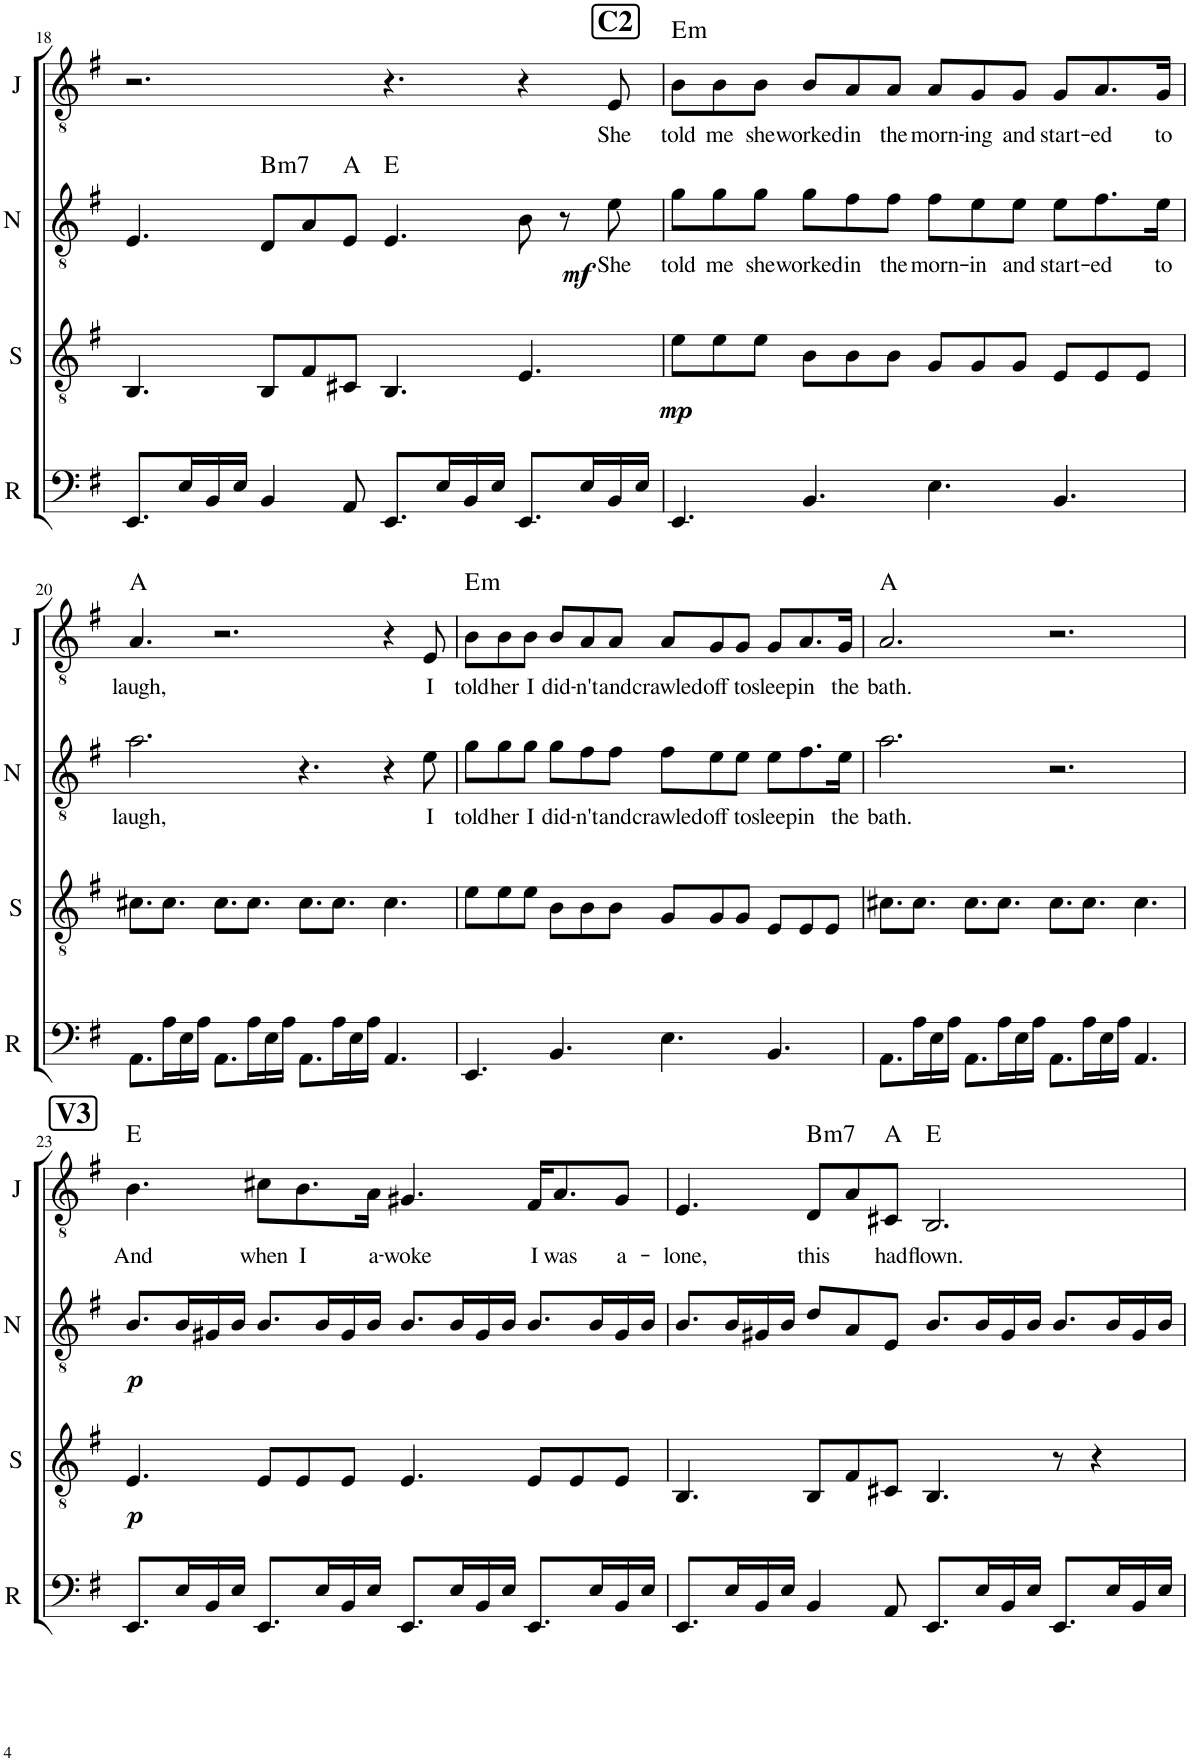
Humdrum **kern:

**kern	**kern	**dynam	**kern	**text	**dynam	**harte	**kern	**text	**harte
*part4	*part3	*part3	*part2	*part2	*part2	*part2	*part1	*part1	*part1
*staff4	*staff3	*staff3	*staff2	*staff2	*staff2	*	*staff1	*staff1	*
*I"Ryan	*I"Steve	*	*I"Nate	*	*	*	*I"Justin	*	*
*I'R	*I'S	*	*I'N	*	*	*	*I'J	*	*
!!LO:PB:g=z
*clefF4	*clefGv2	*	*clefGv2	*	*	*	*clefGv2	*	*
*k[f#]	*k[f#]	*	*k[f#]	*	*	*	*k[f#]	*	*
*M12/8	*M12/8	*	*M12/8	*	*	*	*M12/8	*	*
=18	=18	=18	=18	=18	=18	=18	=18	=18	=18
8.EE/L	4.BB/	.	4.E/	.	.	.	2.r	.	.
16E/L	.	.	.	.	.	.	.	.	.
16BB/	.	.	.	.	.	.	.	.	.
16E/JJ	.	.	.	.	.	.	.	.	.
!	!	!	!	!	!	!LO:H:kt=m7	!	!	!
4BB/	8BB/L	.	8D/L	.	.	B:min7	.	.	.
.	8F#/	.	8A/	.	.	.	.	.	.
8AA/	8C#X/J	.	8E/J	.	.	A:maj	.	.	.
8.EE/L	4.BB/	.	4.E/	.	.	E:maj	4.r	.	.
16E/L	.	.	.	.	.	.	.	.	.
16BB/	.	.	.	.	.	.	.	.	.
16E/JJ	.	.	.	.	.	.	.	.	.
8.EE/L	4.E/	.	8B\	.	.	.	4r	.	.
!	!	!	!	!	!LO:DY:b	!	!	!	!
.	.	.	8r	.	mf	.	.	.	.
16E/L	.	.	.	.	.	.	.	.	.
!	!	!	!	!LO:LY:b	!	!	!	!LO:LY:b	!
16BB/	.	.	8e\	She	.	.	8E/	She	.
16E/JJ	.	.	.	.	.	.	.	.	.
!!LO:REH:place=s1:a:B:cj:fs=14:t=C2
=19	=19	=19	=19	=19	=19	=19	=19	=19	=19
!	!	!LO:DY:b	!	!LO:LY:b	!	!	!	!LO:LY:b	!LO:H:kt=m
4.EE/	8e\L	mp	8g\L	told	.	.	8B\L	told	E:min
!	!	!	!	!LO:LY:b	!	!	!	!LO:LY:b	!
.	8e\	.	8g\	me	.	.	8B\	me	.
!	!	!	!	!LO:LY:b	!	!	!	!LO:LY:b	!
.	8e\J	.	8g\J	she	.	.	8B\J	she	.
!	!	!	!	!LO:LY:b	!	!	!	!LO:LY:b	!
4.BB/	8B\L	.	8g\L	worked	.	.	8B/L	worked	.
!	!	!	!	!LO:LY:b	!	!	!	!LO:LY:b	!
.	8B\	.	8f#\	in	.	.	8A/	in	.
!	!	!	!	!LO:LY:b	!	!	!	!LO:LY:b	!
.	8B\J	.	8f#\J	the	.	.	8A/J	the	.
!	!	!	!	!LO:LY:b	!	!	!	!LO:LY:b	!
4.E\	8G/L	.	8f#\L	morn-	.	.	8A/L	morn-	.
!	!	!	!	!LO:LY:b	!	!	!	!LO:LY:b	!
.	8G/	.	8e\	-in	.	.	8G/	-ing	.
!	!	!	!	!LO:LY:b	!	!	!	!LO:LY:b	!
.	8G/J	.	8e\J	and	.	.	8G/J	and	.
!	!	!	!	!LO:LY:b	!	!	!	!LO:LY:b	!
4.BB/	8E/L	.	8e\L	start-	.	.	8G/L	start-	.
!	!	!	!	!LO:LY:b	!	!	!	!LO:LY:b	!
.	8E/	.	8.f#\	-ed	.	.	8.A/	-ed	.
.	8E/J	.	.	.	.	.	.	.	.
!	!	!	!	!LO:LY:b	!	!	!	!LO:LY:b	!
.	.	.	16e\Jk	to	.	.	16G/Jk	to	.
!!LO:LB:g=z
=20	=20	=20	=20	=20	=20	=20	=20	=20	=20
!	!	!	!	!LO:LY:b	!	!	!	!LO:LY:b	!
8.AA\L	8.c#X\L	.	2.a\	laugh,	.	.	4.A/	laugh,	A:maj
16A\L	8.c#\J	.	.	.	.	.	.	.	.
16E\	.	.	.	.	.	.	.	.	.
16A\JJ	.	.	.	.	.	.	.	.	.
8.AA\L	8.c#\L	.	.	.	.	.	2.r	.	.
16A\L	8.c#\J	.	.	.	.	.	.	.	.
16E\	.	.	.	.	.	.	.	.	.
16A\JJ	.	.	.	.	.	.	.	.	.
8.AA\L	8.c#\L	.	4.r	.	.	.	.	.	.
16A\L	8.c#\J	.	.	.	.	.	.	.	.
16E\	.	.	.	.	.	.	.	.	.
16A\JJ	.	.	.	.	.	.	.	.	.
4.AA/	4.c#\	.	4r	.	.	.	4r	.	.
!	!	!	!	!LO:LY:b	!	!	!	!LO:LY:b	!
.	.	.	8e\	I	.	.	8E/	I	.
=21	=21	=21	=21	=21	=21	=21	=21	=21	=21
!	!	!	!	!LO:LY:b	!	!	!	!LO:LY:b	!LO:H:kt=m
4.EE/	8e\L	.	8g\L	told	.	.	8B\L	told	E:min
!	!	!	!	!LO:LY:b	!	!	!	!LO:LY:b	!
.	8e\	.	8g\	her	.	.	8B\	her	.
!	!	!	!	!LO:LY:b	!	!	!	!LO:LY:b	!
.	8e\J	.	8g\J	I	.	.	8B\J	I	.
!	!	!	!	!LO:LY:b	!	!	!	!LO:LY:b	!
4.BB/	8B\L	.	8g\L	did-	.	.	8B/L	did-	.
!	!	!	!	!LO:LY:b	!	!	!	!LO:LY:b	!
.	8B\	.	8f#\	-n't	.	.	8A/	-n't	.
!	!	!	!	!LO:LY:b	!	!	!	!LO:LY:b	!
.	8B\J	.	8f#\J	and	.	.	8A/J	and	.
!	!	!	!	!LO:LY:b	!	!	!	!LO:LY:b	!
4.E\	8G/L	.	8f#\L	crawled	.	.	8A/L	crawled	.
!	!	!	!	!LO:LY:b	!	!	!	!LO:LY:b	!
.	8G/	.	8e\	off	.	.	8G/	off	.
!	!	!	!	!LO:LY:b	!	!	!	!LO:LY:b	!
.	8G/J	.	8e\J	to	.	.	8G/J	to	.
!	!	!	!	!LO:LY:b	!	!	!	!LO:LY:b	!
4.BB/	8E/L	.	8e\L	sleep	.	.	8G/L	sleep	.
!	!	!	!	!LO:LY:b	!	!	!	!LO:LY:b	!
.	8E/	.	8.f#\	in	.	.	8.A/	in	.
.	8E/J	.	.	.	.	.	.	.	.
!	!	!	!	!LO:LY:b	!	!	!	!LO:LY:b	!
.	.	.	16e\Jk	the	.	.	16G/Jk	the	.
=22	=22	=22	=22	=22	=22	=22	=22	=22	=22
!	!	!	!	!LO:LY:b	!	!	!	!LO:LY:b	!
8.AA\L	8.c#X\L	.	2.a\	bath.	.	.	2.A/	bath.	A:maj
16A\L	8.c#\J	.	.	.	.	.	.	.	.
16E\	.	.	.	.	.	.	.	.	.
16A\JJ	.	.	.	.	.	.	.	.	.
8.AA\L	8.c#\L	.	.	.	.	.	.	.	.
16A\L	8.c#\J	.	.	.	.	.	.	.	.
16E\	.	.	.	.	.	.	.	.	.
16A\JJ	.	.	.	.	.	.	.	.	.
8.AA\L	8.c#\L	.	2.r	.	.	.	2.r	.	.
16A\L	8.c#\J	.	.	.	.	.	.	.	.
16E\	.	.	.	.	.	.	.	.	.
16A\JJ	.	.	.	.	.	.	.	.	.
4.AA/	4.c#\	.	.	.	.	.	.	.	.
!!LO:LB:g=z
!!LO:REH:place=s1:a:B:cj:fs=14:t=V3
=23	=23	=23	=23	=23	=23	=23	=23	=23	=23
!	!	!LO:DY:b	!	!	!LO:DY:b	!	!	!LO:LY:b	!
8.EE/L	4.E/	p	8.B/L	.	p	.	4.B\	And	E:maj
16E/L	.	.	16B/L	.	.	.	.	.	.
16BB/	.	.	16G#X/	.	.	.	.	.	.
16E/JJ	.	.	16B/JJ	.	.	.	.	.	.
!	!	!	!	!	!	!	!	!LO:LY:b	!
8.EE/L	8E/L	.	8.B/L	.	.	.	8c#X\L	when	.
!	!	!	!	!	!	!	!	!LO:LY:b	!
.	8E/	.	.	.	.	.	8.B\	I	.
16E/L	.	.	16B/L	.	.	.	.	.	.
16BB/	8E/J	.	16G#/	.	.	.	.	.	.
!	!	!	!	!	!	!	!	!LO:LY:b	!
16E/JJ	.	.	16B/JJ	.	.	.	16A\Jk	a-	.
!	!	!	!	!	!	!	!	!LO:LY:b	!
8.EE/L	4.E/	.	8.B/L	.	.	.	4.G#X/	-woke	.
16E/L	.	.	16B/L	.	.	.	.	.	.
16BB/	.	.	16G#/	.	.	.	.	.	.
16E/JJ	.	.	16B/JJ	.	.	.	.	.	.
!	!	!	!	!	!	!	!	!LO:LY:b	!
8.EE/L	8E/L	.	8.B/L	.	.	.	16F#/KL	I	.
!	!	!	!	!	!	!	!	!LO:LY:b	!
.	.	.	.	.	.	.	8.A/	was	.
.	8E/	.	.	.	.	.	.	.	.
16E/L	.	.	16B/L	.	.	.	.	.	.
!	!	!	!	!	!	!	!	!LO:LY:b	!
16BB/	8E/J	.	16G#/	.	.	.	8G#/J	a-	.
16E/JJ	.	.	16B/JJ	.	.	.	.	.	.
=24	=24	=24	=24	=24	=24	=24	=24	=24	=24
!	!	!	!	!	!	!	!	!LO:LY:b	!
8.EE/L	4.BB/	.	8.B/L	.	.	.	4.E/	-lone,	.
16E/L	.	.	16B/L	.	.	.	.	.	.
16BB/	.	.	16G#X/	.	.	.	.	.	.
16E/JJ	.	.	16B/JJ	.	.	.	.	.	.
!	!	!	!	!	!	!	!	!LO:LY:b	!LO:H:kt=m7
4BB/	8BB/L	.	8d/L	.	.	.	8D/L	this	B:min7
.	8F#/	.	8A/	.	.	.	8A/	.	.
!	!	!	!	!	!	!	!	!LO:LY:b	!
8AA/	8C#X/J	.	8E/J	.	.	.	8C#X/J	had	A:maj
!	!	!	!	!	!	!	!	!LO:LY:b	!
8.EE/L	4.BB/	.	8.B/L	.	.	.	2.BB/	flown.	E:maj
16E/L	.	.	16B/L	.	.	.	.	.	.
16BB/	.	.	16G#/	.	.	.	.	.	.
16E/JJ	.	.	16B/JJ	.	.	.	.	.	.
8.EE/L	8r	.	8.B/L	.	.	.	.	.	.
.	4r	.	.	.	.	.	.	.	.
16E/L	.	.	16B/L	.	.	.	.	.	.
16BB/	.	.	16G#/	.	.	.	.	.	.
16E/JJ	.	.	16B/JJ	.	.	.	.	.	.
=	=	=	=	=	=	=	=	=	=
*-	*-	*-	*-	*-	*-	*-	*-	*-	*-
